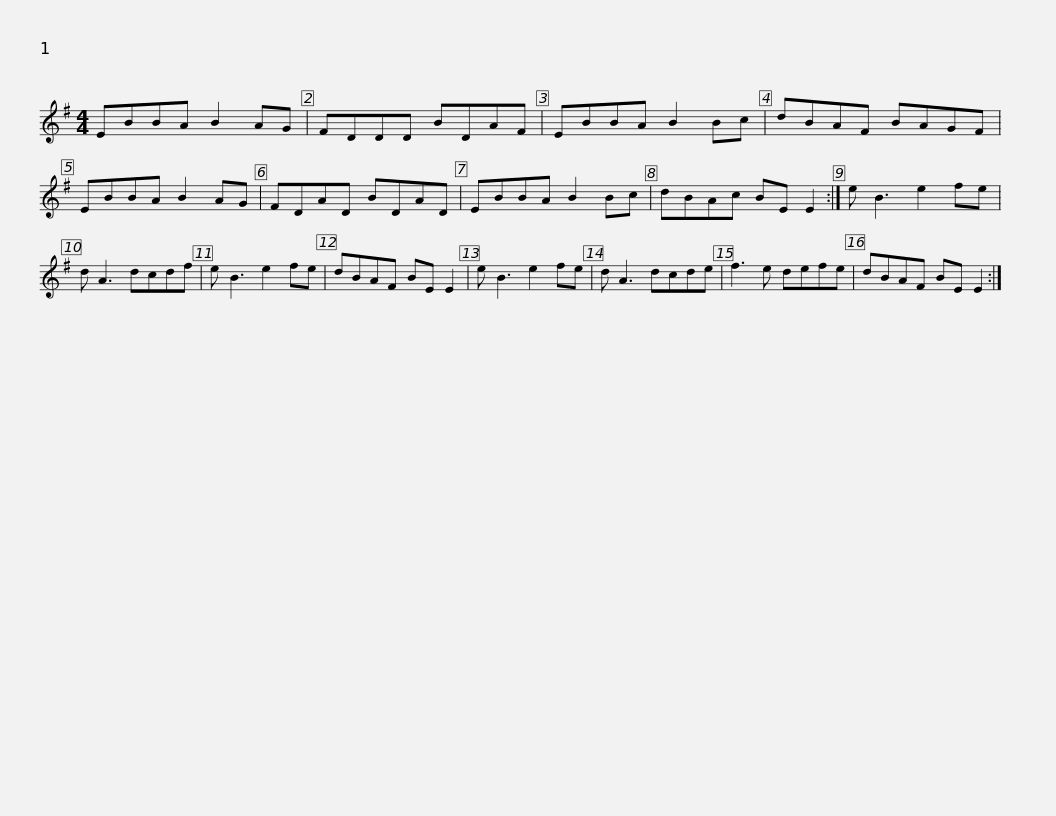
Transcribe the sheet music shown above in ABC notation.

X:1
L:1/8
M:4/4
I:linebreak $
K:Emin
V:1 treble
V:1
 EBBA B2 AG | FDDD BDAF | EBBA B2 Bc | dBAF BAGF | EBBA B2 AG | %5
 FDAD BDAD |$ EBBA B2 Bc | dBAc BE E2 :| e B3 e2 fe | d A3 dcdf | %10
 e B3 e2 fe | dBAF BE E2 | e B3 e2 fe |$ d A3 dcde | f3 e defe | %15
 dBAF BE E2 :| %16
